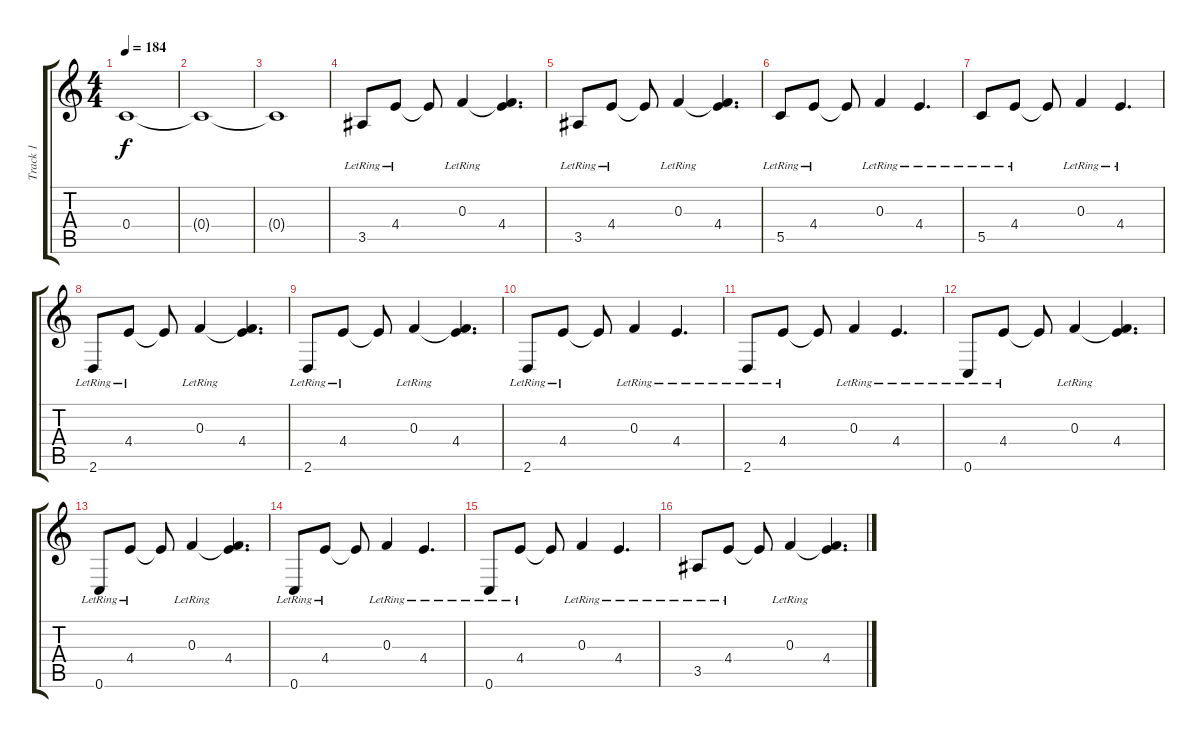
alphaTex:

\track ("Track 1" "Track 1") {instrument distortionguitar}
\staff {score tabs}
\tuning (D4 A3 F3 C3 G2 C2) {hide}
\ts (4 4)
\tempo 184
\clef g2
\ks c
0.4{t}.1{dy f} |
0.4{t}.1 |
0.4{t}.1 |
3.5{lr}.8 4.4{lr}.8 4.4{t}.8 0.3{lr}.4 (0.3{t} 4.4).4{d} |
3.5{lr}.8 4.4{lr}.8 4.4{t}.8 0.3{lr}.4 (0.3{t} 4.4).4{d} |
5.5{lr}.8 4.4{lr}.8 4.4{t}.8 0.3{lr}.4 4.4{lr}.4{d} |
5.5{lr}.8 4.4{lr}.8 4.4{t}.8 0.3{lr}.4 4.4{lr}.4{d} |
2.6{lr}.8 4.4{lr}.8 4.4{t}.8 0.3{lr}.4 (0.3{t} 4.4).4{d} |
2.6{lr}.8 4.4{lr}.8 4.4{t}.8 0.3{lr}.4 (0.3{t} 4.4).4{d} |
2.6{lr}.8 4.4{lr}.8 4.4{t}.8 0.3{lr}.4 4.4{lr}.4{d} |
2.6{lr}.8 4.4{lr}.8 4.4{t}.8 0.3{lr}.4 4.4{lr}.4{d} |
0.6{lr}.8 4.4{lr}.8 4.4{t}.8 0.3{lr}.4 (0.3{t} 4.4).4{d} |
0.6{lr}.8 4.4{lr}.8 4.4{t}.8 0.3{lr}.4 (0.3{t} 4.4).4{d} |
0.6{lr}.8 4.4{lr}.8 4.4{t}.8 0.3{lr}.4 4.4{lr}.4{d} |
0.6{lr}.8 4.4{lr}.8 4.4{t}.8 0.3{lr}.4 4.4{lr}.4{d} |
3.5{lr}.8 4.4{lr}.8 4.4{t}.8 0.3{lr}.4 (0.3{t} 4.4).4{d}
